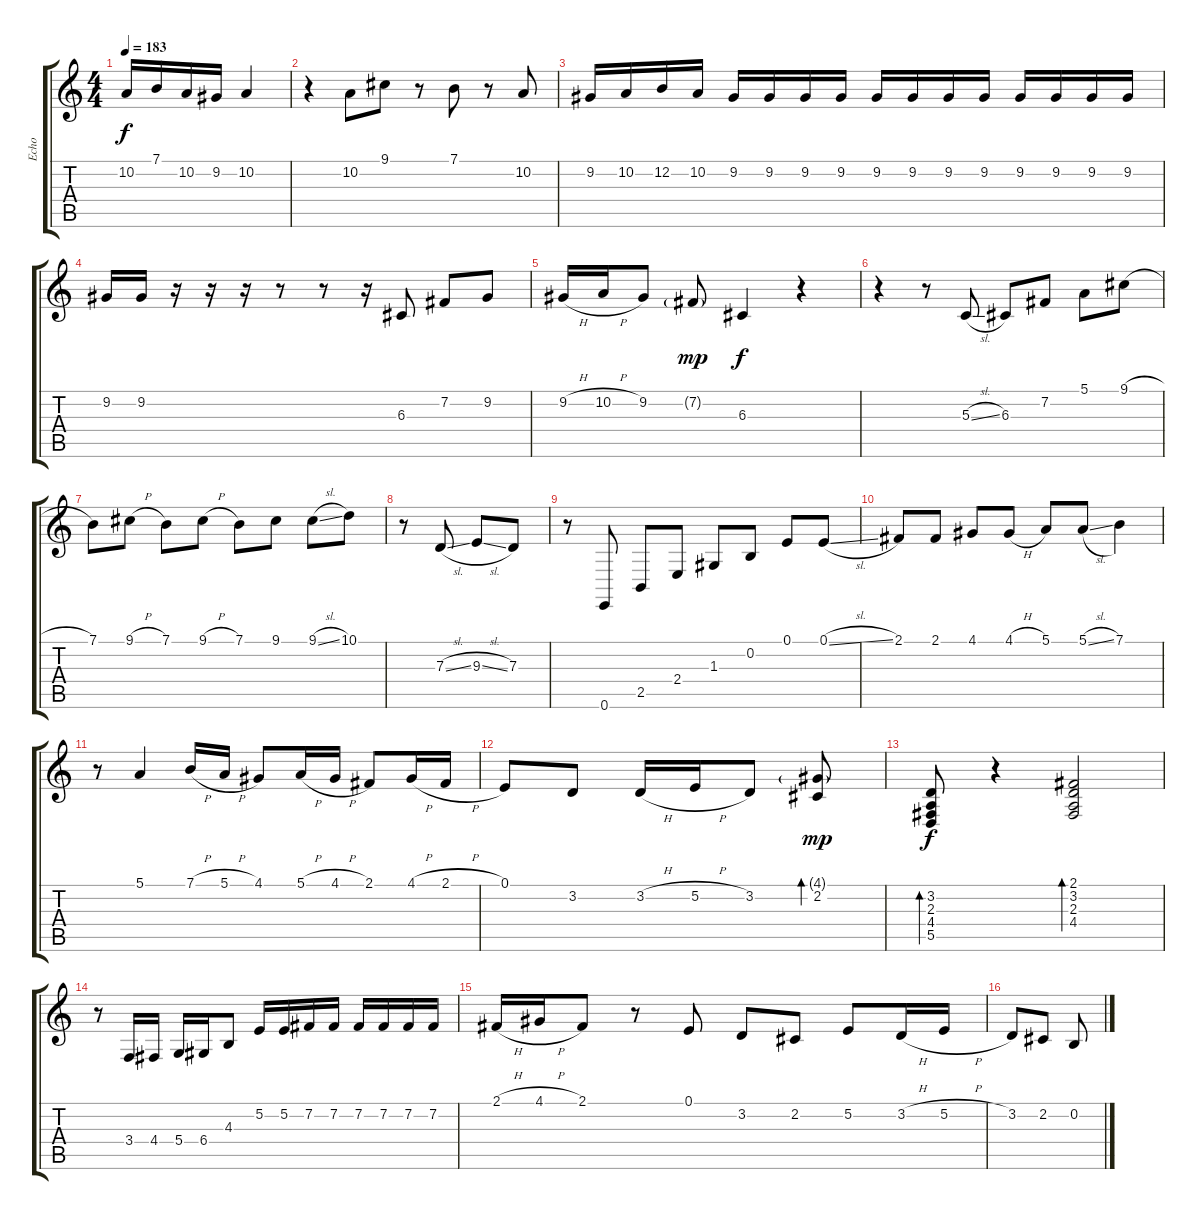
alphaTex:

\track ("Echo" "Echo") {instrument fx4atmosphere}
\staff {score tabs}
\tuning (E4 B3 G3 D3 A2 E2) {hide}
\ts (4 4)
\tempo 183
\clef g2
\ks c
10.2.16{dy f} 7.1.16 10.2.16 9.2.16 10.2.4 |
r.4 10.2.8 9.1.8 r.8 7.1.8 r.8 10.2.8 |
9.2.16 10.2.16 12.2.16 10.2.16 9.2.16 9.2.16 9.2.16 9.2.16 9.2.16 9.2.16 9.2.16 9.2.16 9.2.16 9.2.16 9.2.16 9.2.16 |
9.2.16 9.2.16 r.16 r.16 r.16 r.8 r.8 r.16 6.3.8 7.2.8 9.2.8 |
9.2{h}.16 10.2{h}.16 9.2.8 7.2{g}.8{dy mp} 6.3.4{dy f} r.4 |
r.4 r.8 5.3{sl}.8 6.3.8 7.2.8 5.1.8 9.1{h}.8 |
7.1.8 9.1{h}.8 7.1.8 9.1{h}.8 7.1.8 9.1.8 9.1{sl}.8 10.1.8 |
r.8 7.3{sl}.8 9.3{sl}.8 7.3.8 |
r.8 0.6.8 2.5.8 2.4.8 1.3.8 0.2.8 0.1.8 0.1{sl}.8 |
2.1.8 2.1.8 4.1.8 4.1{h}.8 5.1.8 5.1{sl}.8 7.1.4 |
r.8 5.1.4 7.1{h}.16 5.1{h}.16 4.1.8 5.1{h}.16 4.1{h}.16 2.1.8 4.1{h}.16 2.1{h}.16 |
0.1.8 3.2.8 3.2{h}.16 5.2{h}.16 3.2.8 (4.1{g} 2.2).8{bd 480 dy mp} |
(3.2 2.3 4.4 5.5).8{bd 480 dy f} r.4 (2.1 3.2 2.3 4.4).2{bd 240} |
r.8 3.4.16 4.4.16 5.4.16 6.4.16 4.3.8 5.2.16 5.2.16 7.2.16 7.2.16 7.2.16 7.2.16 7.2.16 7.2.16 |
2.1{h}.16 4.1{h}.16 2.1.8 r.8 0.1.8 3.2.8 2.2.8 5.2.8 3.2{h}.16 5.2{h}.16 |
3.2.8 2.2.8 0.2.8
